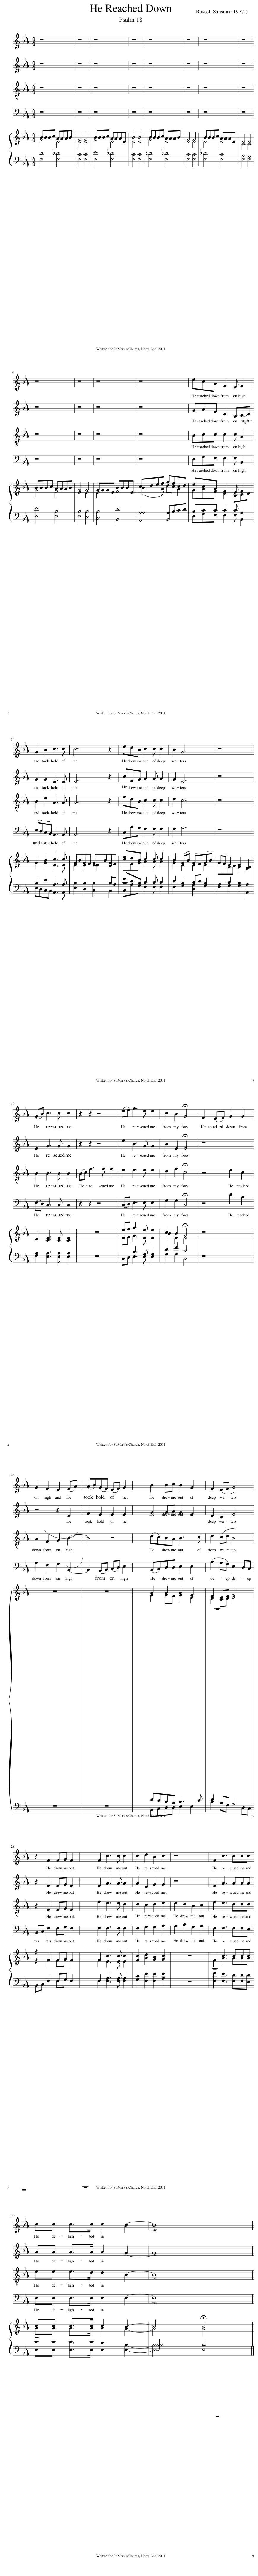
X:1
%%score 1 2 3 4 { ( 5 6 10 ) | ( 7 8 9 11 ) }
L:1/8
M:4/4
I:linebreak $
K:Eb
V:1 treble
V:2 treble
V:3 treble-8
V:4 bass
V:5 treble
V:6 treble
V:10 treble
V:7 bass
V:8 bass
V:9 bass
V:11 bass
V:1
 z8 | z8 | z8 | z8 | z8 | %5
 z8 | z8 | z8 |$ z8 | z8 | %10
 z8 | z8 | ecA F2 E F2 |$ G2 B2 c3 c | c6 z2 | %15
 edB c2 c c2 | B2 G6 | z8 |$ (GB) c3 c c2 | z2 z2 z4 | %20
 (ef) g3 e e2 | c2 B2 !fermata!G4 | F2 (EF) G2 G2 |$ G2 F2 E2 (FA) | (AB)(GF) (EF) G2 | %25
 B2 Bc B2 G2 | F2 (EF) G4 |$ z2 F2 FG F2 | F2 c3 c c2 | c2 d2 B2 c2 | %30
 z8 | F2 c3 ccc |$ cc c>c c2 B2- | B8 || %34
V:2
 z8 | z8 | z8 | z8 | z8 | %5
 z8 | z8 | z8 |$ z8 | z8 | %10
 z8 | z8 | GAF D2 B,(CD) |$ G2 G2 E3 E | E6 z2 | %15
 cFG A2 A A2 | G2 E6 | z8 |$ E2 G3 G G2 | z2 z2 z4 | %20
 e2 B3 G G2 | B2 E2 !fermata!E4 | z8 |$ z4 z2 D2 | F2 E2 E2 E2 | %25
 G2 GA G2 E2 | D2 C2 E4 |$ z2 F2 FG F2 | F2 A3 A A2 | A2 E2 G2 G2 | %30
 z8 | F2 A3 AAA |$ AA A>A A2 G2- | G8 || %34
V:3
 z8 | z8 | z8 | z8 | z8 | %5
 z8 | z8 | z8 |$ z8 | z8 | %10
 z8 | z8 | Bcc c2 c A2 |$ B2 e2 A3 A | A6 z2 | %15
 fdB c2 c c2 | d2 c6 | z8 |$ B2 B3 B B2 | (Bc) f3 f f2 | %20
 e2 e3 e e2 | d2 f2 !fermata!c4 | z4 e2 c2 |$ A2 F2 G2 B2- | (B4 z4) | %25
 (dc)BA B3 c | d2 (cd) B4 |$ z2 F2 FG F2 | f2 e3 e d2 | d2 c2 d2 e2 | %30
 e2 d2 B2 c2 | f2 e3 ddd |$ ee e>d d2 B2- | B8 || %34
V:4
 z8 | z8 | z8 | z8 | z8 | %5
 z8 | z8 | z8 |$ z8 | z8 | %10
 z8 | z8 | E,G,F, F,2 F, B,,2 |$ (E,D,)(C,B,,) A,,3 A,, | A,,6 z2 | %15
 C,A,G, F,2 F, F,2 | F,2 G,6 | z8 |$ (E,D,) C,3 C, C,2 | z2 z2 z4 | %20
 (C,D,) E,3 E, E,2 | G,2 G,2 !fermata!C,4 | z4 E2 C2 |$ A,2 F,2 G,2 B,,2- | (B,,2 (A,,)B,,) (C,D,) E,2 | %25
 (B,,C,)D,D, E,2 E,2 | (B,2 A,)G, E,2 D,C, |$ B,,C, F,2 F,G, F,2 | F,2 F,3 F, F,2 | F,2 G,2 G,2 A,2 | %30
 A,2 B,2 G,2 A,2 | F,2 F,3 F,F,E, |$ E,E, E,>E, E,2 E,2- | E,8 || %34
V:5
 BBBc AAAB | G4 G4 | BBBc AAAE | B4 B4 | BBBc AAAB | %5
 G4 G4 | BBBc AAAE | E4 E4 |$ BBBc AAAB | G4 G4 | %10
 GGGE BBBE | cdef g[cf][Ac]d | ecA F2 E F2 |$ G2 B2 c3 c | GBGF [EG]BGF | %15
 edB c2 c c2 | B2 (GB) (GF)(GB) | (GF) E2 [CE]2 [B,C]2 |$ D2 [CE]3 [CE] [CE]2 | z8 | %20
 ef g3 e e2 | c2 B2 !fermata!G4 | z8 |$ z8 | z8 | %25
 B2 B2 B2 G2 | F2 EF G4 |$ z2 F2 FG F2 | F2 c3 c c2 | [Fc]2 [Ad]2 [GB]2 [Gc]2 | %30
 z8 | F2 c3 ccc |$ cc c>c c2 B2- | B4 !fermata!B4 || %34
V:6
 G4 E4 | E4 E4 | G4 E4 | E4 E4 | G4 E4 | %5
 E4 E4 | E4 E4 | C4 C4 |$ G4 F4 | E4 E4 | %10
 E4 F4 | (B3 A) dc A2 | GAF D2 B,CD |$ G2 G2 E3 E | E2 E2 E2 x2 | %15
 cFG A2 A A2 | G2 E2 E2 E2 | GFCD C2 B,2 |$ x8 | x8 | %20
 EF G3 E E2 | B2 E2 E4 | x8 |$ x8 | x8 | %25
 G2 GF G2 E2 | D2 CD E4 |$ z2 F2 FG F2 | F2 E3 E E2 | x8 | %30
 x8 | F2 A3 AAA |$ AA A>A A2 G2- | G4 G4 || %34
V:7
 [F,D]4 [F,_D]4 | [F,C]4 [F,C]4 | [F,E]4 [F,_D]4 | [F,C]4 [F,C]4 | [F,=D]4 [F,_D]4 | %5
 [F,C]4 [F,C]4 | [F,_D]4 [F,C]4 | [F,B,]4 [F,A,]4 |$ [E,E]4 [E,B,]4 | [E,B,]4 [D,B,]4 | %10
 [C,B,]4 [B,,D]4 | [A,,A,]4 B,,4 | z8 |$ z8 | [E,B,]2 [D,B,]2 [C,B,]2 B,A, | %15
 z8 | z2 [G,B,]2 CD [G,B,]2 | [F,A,]2 C2 [G,B,]2 [A,,A,]2 |$ [F,A,]2 [E,A,]3 [E,A,] [E,A,]2 | z8 | %20
 x8 | z8 | z8 |$ z8 | z8 | %25
 z8 | z8 |$ z8 | z8 | [G,C]2 [F,E]2 [F,E]2 [A,E]2 | %30
 z8 | z8 |$ z8 | [E,B,]4 [E,B,]4 || %34
V:8
 x8 | x8 | x8 | x8 | x8 | %5
 x8 | x8 | x8 |$ x8 | x8 | %10
 x8 | A,4 A,B,CD | B,CC C2 C A,2 |$ B,2 E2 A,3 A, | x8 | %15
 FDB, C2 C C2 | D2 z2 z4 | x8 |$ x8 | x8 | %20
 x2 B,3 G, G,2 | D2 F2 C4 | x8 |$ x8 | x8 | %25
 DCB,A, B,3 C | D2 A,F, G,4 |$ x2 F,2 F,G, F,2 | F,2 A,3 A, A,2 | x8 | %30
 x8 | x8 |$ x8 | B,4 z4 || %34
V:9
 x8 | x8 | x8 | x8 | x8 | %5
 x8 | x8 | x8 |$ x8 | x8 | %10
 x8 | x8 | E,G,F, F,2 F, B,,2 |$ E,D,C,B,, A,,3 A,, | x6 B,,2 | %15
 C,A,G, F,2 F, F,2 | F,2 x6 | x8 |$ x8 | x8 | %20
 C,D, E,3 E, E,2 | G,2 G,2 C,4 | x8 |$ x8 | x8 | %25
 B,,C,D,D, E,2 E,2 | B,2 A,F, x2 D,C, |$ B,,C, F,2 F,G, F,2 | F,2 F,3 F, F,2 | x8 | %30
 x8 | F,2 F,3 [F,D][F,D][E,D] |$ [E,E][E,E] [E,E]>[E,E] E,2 E,2- | E,4 x4 || %34
V:10
 x8 | x8 | x8 | x8 | x8 | %5
 x8 | x8 | x8 |$ x8 | x8 | %10
 x8 | x8 | x8 |$ x8 | E2 E2 E2 D2 | %15
 x8 | x8 | x8 |$ x8 | x8 | %20
 x8 | x8 | x8 |$ x8 | x8 | %25
 x8 | x8 |$ x8 | x8 | x8 | %30
 x8 | x8 |$ x8 | x8 || %34
V:11
 x8 | x8 | x8 | x8 | x8 | %5
 x8 | x8 | x8 |$ x8 | x8 | %10
 x8 | x8 | x8 |$ x8 | x8 | %15
 x8 | x4 [D,A,]2 x2 | x2 G,2 x4 |$ x8 | x8 | %20
 x8 | x8 | x8 |$ x8 | x8 | %25
 x8 | x8 |$ x8 | x8 | x8 | %30
 x8 | F2 E3 x x x |$ x x x3/2 x/ D2 B,2- | B,4 z4 || %34
